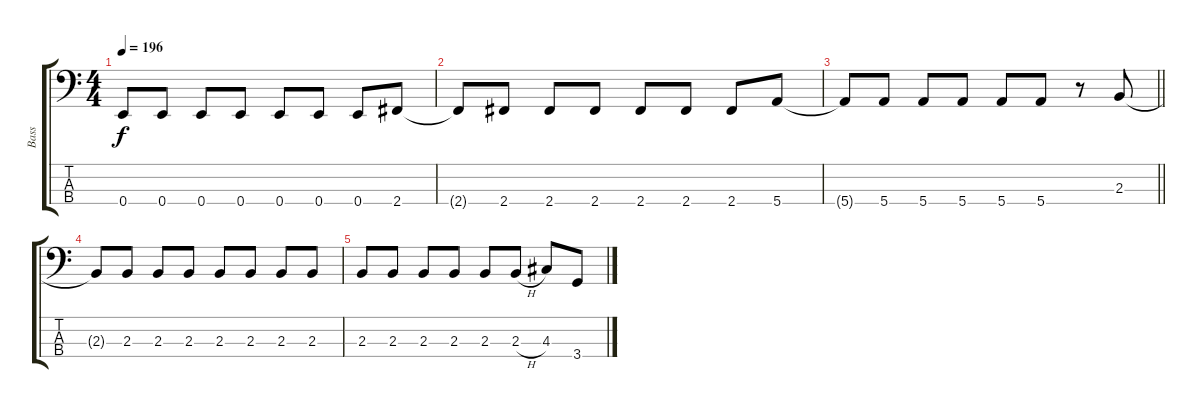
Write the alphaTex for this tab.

\track ("Bass" "Bass") {instrument electricbassfinger}
\staff {score tabs}
\tuning (G2 D2 A1 E1) {hide}
\ts (4 4)
\tempo 196
\clef f4
\ks c
0.4.8{dy f} 0.4.8 0.4.8 0.4.8 0.4.8 0.4.8 0.4.8 2.4.8 |
2.4{t}.8 2.4.8 2.4.8 2.4.8 2.4.8 2.4.8 2.4.8 5.4.8 |
\barLineRight lightlight
5.4{t}.8 5.4.8 5.4.8 5.4.8 5.4.8 5.4.8 r.8 2.3.8 |
2.3{t}.8 2.3.8 2.3.8 2.3.8 2.3.8 2.3.8 2.3.8 2.3.8 |
2.3.8 2.3.8 2.3.8 2.3.8 2.3.8 2.3{h}.8 4.3.8 3.4.8
